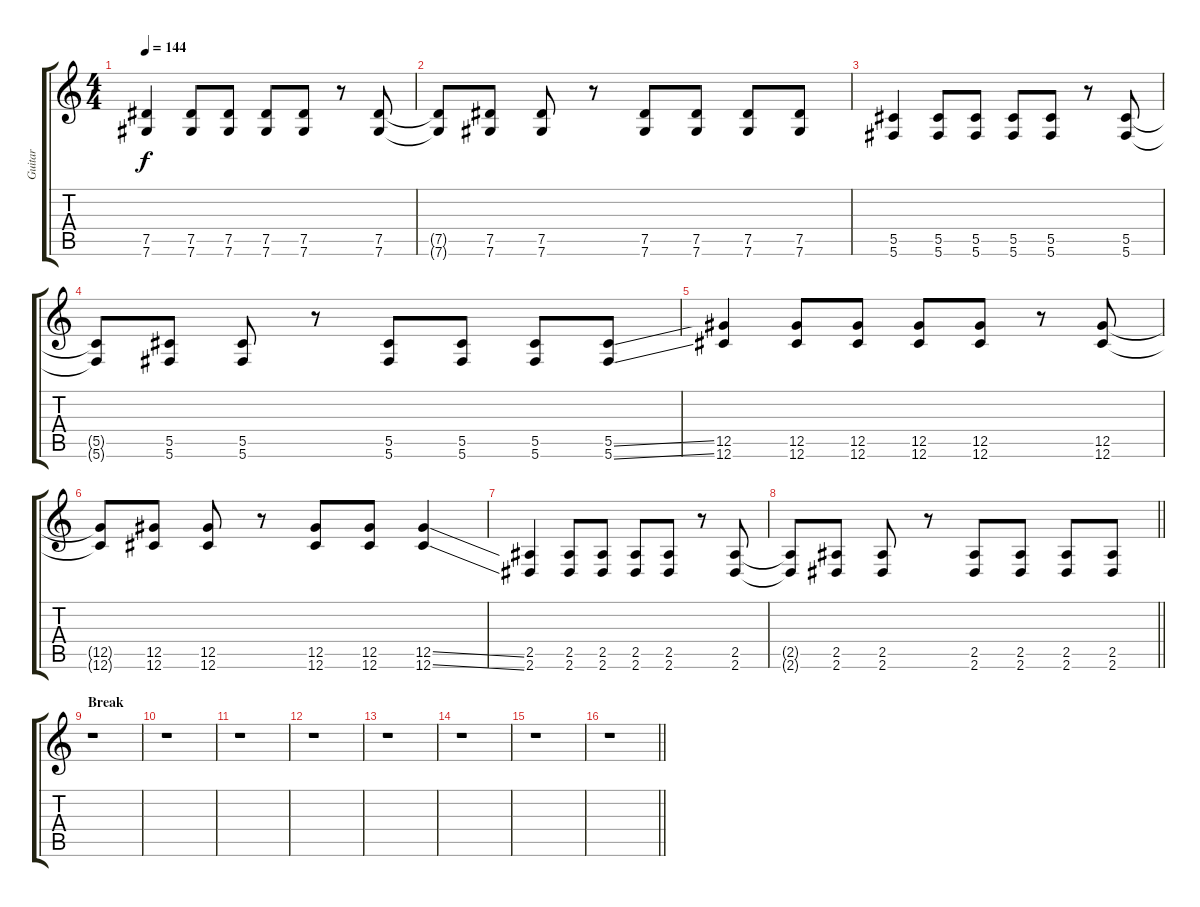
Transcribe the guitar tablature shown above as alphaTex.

\track ("Guitar" "Guitar") {instrument electricguitarclean}
\staff {score tabs}
\tuning (Eb4 Bb3 Gb3 Db3 Ab2 Db2) {hide}
\ts (4 4)
\section ("" "")
\tempo 144
\clef g2
\ks c
(7.5 7.6).4{dy f} (7.5 7.6).8 (7.5 7.6).8 (7.5 7.6).8 (7.5 7.6).8 r.8 (7.5 7.6).8 |
(7.5{t} 7.6{t}).8 (7.5 7.6).8 (7.5 7.6).8 r.8 (7.5 7.6).8 (7.5 7.6).8 (7.5 7.6).8 (7.5 7.6).8 |
(5.5 5.6).4 (5.5 5.6).8 (5.5 5.6).8 (5.5 5.6).8 (5.5 5.6).8 r.8 (5.5 5.6).8 |
(5.5{t} 5.6{t}).8 (5.5 5.6).8 (5.5 5.6).8 r.8 (5.5 5.6).8 (5.5 5.6).8 (5.5 5.6).8 (5.5{ss} 5.6{ss}).8 |
(12.5 12.6).4 (12.5 12.6).8 (12.5 12.6).8 (12.5 12.6).8 (12.5 12.6).8 r.8 (12.5 12.6).8 |
(12.5{t} 12.6{t}).8 (12.5 12.6).8 (12.5 12.6).8 r.8 (12.5 12.6).8 (12.5 12.6).8 (12.5{ss} 12.6{ss}).4 |
(2.5 2.6).4 (2.5 2.6).8 (2.5 2.6).8 (2.5 2.6).8 (2.5 2.6).8 r.8 (2.5 2.6).8 |
\barLineRight lightlight
(2.5{t} 2.6{t}).8 (2.5 2.6).8 (2.5 2.6).8 r.8 (2.5 2.6).8 (2.5 2.6).8 (2.5 2.6).8 (2.5 2.6).8 |
\section ("" "Break")
r.1 |
r.1 |
r.1 |
r.1 |
r.1 |
r.1 |
r.1 |
\barLineRight lightlight
r.1
